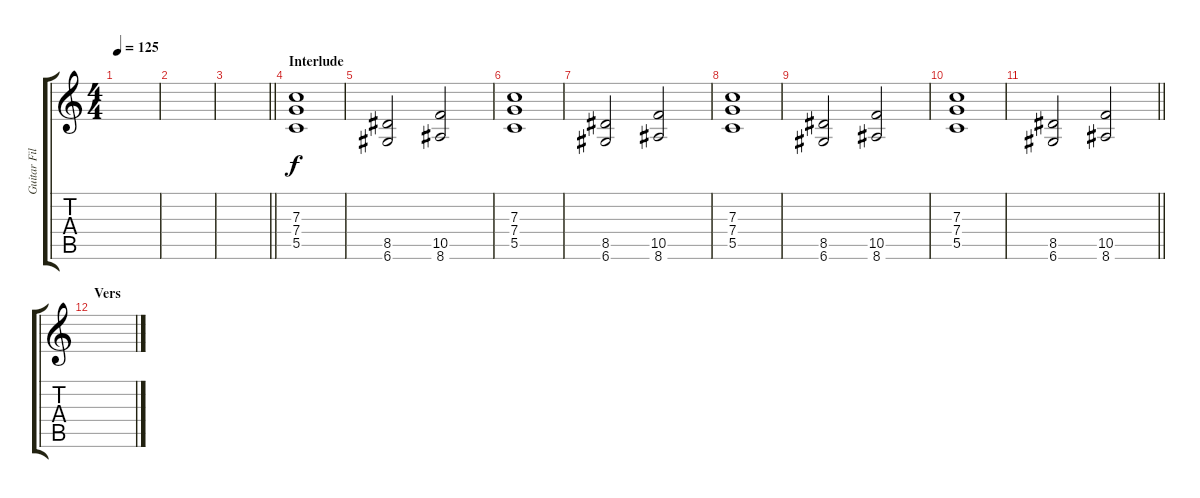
\track ("Guitar Fills" "Guitar Fil") {instrument overdrivenguitar}
\staff {score tabs}
\tuning (D4 A3 F3 C3 G2 D2) {hide}
\ts (4 4)
\tempo 125
\clef g2
\ks c
|
|
\barLineRight lightlight
|
\section ("" "Interlude")
(7.3 7.4 5.5).1{volume 9} |
(8.5 6.6).2 (10.5 8.6).2 |
(7.3 7.4 5.5).1 |
(8.5 6.6).2 (10.5 8.6).2 |
(7.3 7.4 5.5).1 |
(8.5 6.6).2 (10.5 8.6).2 |
(7.3 7.4 5.5).1 |
\barLineRight lightlight
(8.5 6.6).2 (10.5 8.6).2 |
\section ("" "Vers")
